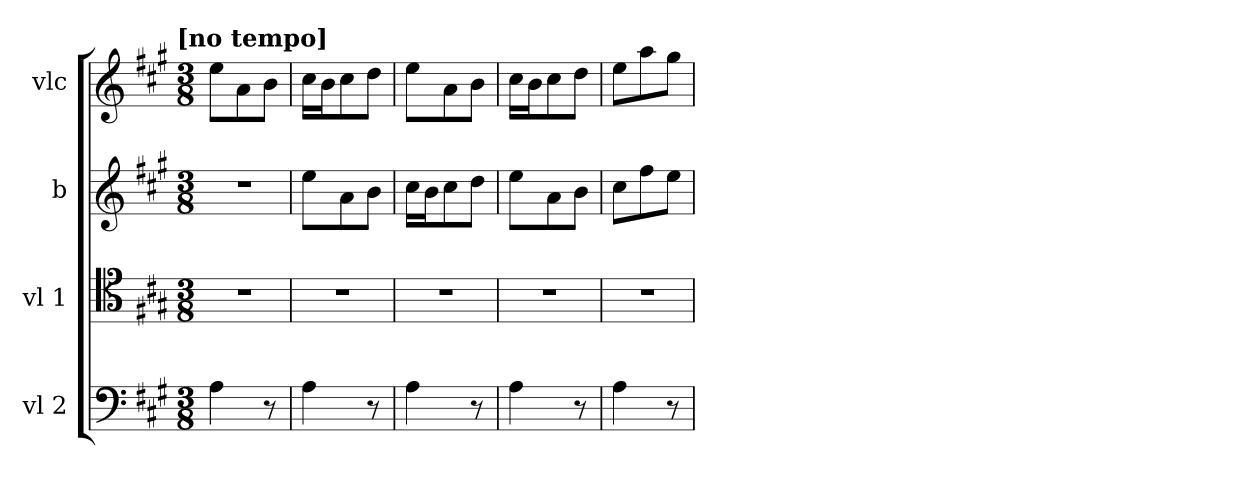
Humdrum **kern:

**kern	**kern	**kern	**kern
*part4	*part3	*part2	*part1
*staff4	*staff3	*staff2	*staff1
*I"vl 2	*I"vl 1	*I"b	*I"vlc
*	*	*	*I'Vc
*clefF4	*clefC4	*clefG2	*clefG2
*k[f#c#g#]	*k[f#c#g#]	*k[f#c#g#]	*k[f#c#g#]
!!LO:TX:omd:t=[no tempo]
*M3/8	*M3/8	*M3/8	*M3/8
=1	=1	=1	=1
4A	4.r	4.r	8eeL
.	.	.	8a
8r	.	.	8bJ
=2	=2	=2	=2
4A	4.r	8eeL	16cc#LL
.	.	.	16bJ
.	.	8a	8cc#
8r	.	8bJ	8ddJ
=3	=3	=3	=3
4A	4.r	16cc#LL	8eeL
.	.	16bJ	.
.	.	8cc#	8a
8r	.	8ddJ	8bJ
=4	=4	=4	=4
4A	4.r	8eeL	16cc#LL
.	.	.	16bJ
.	.	8a	8cc#
8r	.	8bJ	8ddJ
=5	=5	=5	=5
4A	4.r	8cc#L	8eeL
.	.	8ff#	8aa
8r	.	8eeJ	8gg#J
=	=	=	=
*-	*-	*-	*-
